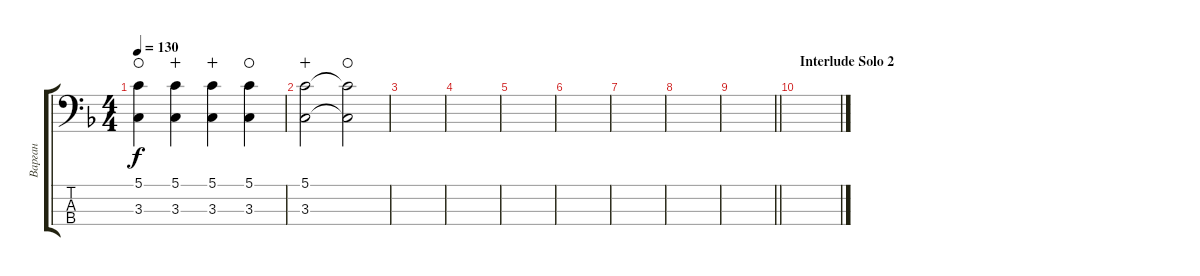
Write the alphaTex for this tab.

\track ("Варган" "Варган") {instrument acousticguitarsteel}
\staff {score tabs}
\tuning (G2 D2 A1 E1) {hide}
\ts (4 4)
\tempo 130
\clef f4
\ks dminor
(5.1 3.3).4{dy f waho} (5.1 3.3).4{wahc} (5.1 3.3).4{wahc} (5.1 3.3).4{waho} |
(5.1 3.3).2{wahc} (5.1{t} 3.3{t}).2{waho} |
|
|
|
|
|
|
\barLineRight lightlight
|
\section ("" "Interlude Solo 2")
